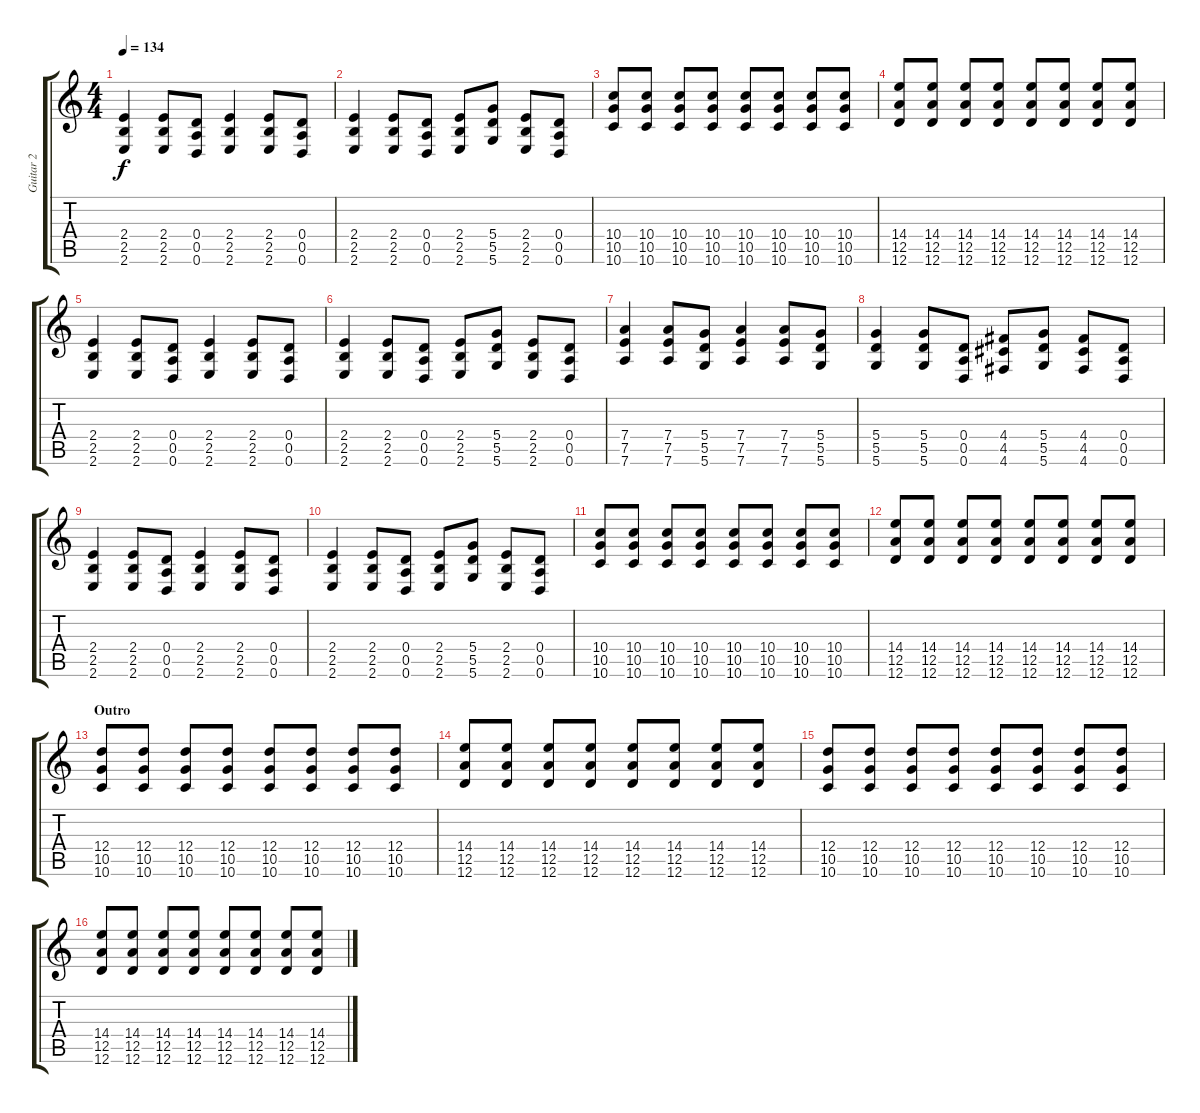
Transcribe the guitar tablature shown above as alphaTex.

\track ("Guitar 2" "Guitar 2") {instrument distortionguitar}
\staff {score tabs}
\tuning (E4 B3 G3 D3 A2 D2) {hide}
\ts (4 4)
\tempo 134
\clef g2
\ks c
(2.4 2.5 2.6).4{dy f} (2.4 2.5 2.6).8 (0.4 0.5 0.6).8 (2.4 2.5 2.6).4 (2.4 2.5 2.6).8 (0.4 0.5 0.6).8 |
(2.4 2.5 2.6).4 (2.4 2.5 2.6).8 (0.4 0.5 0.6).8 (2.4 2.5 2.6).8 (5.4 5.5 5.6).8 (2.4 2.5 2.6).8 (0.4 0.5 0.6).8 |
(10.4 10.5 10.6).8 (10.4 10.5 10.6).8 (10.4 10.5 10.6).8 (10.4 10.5 10.6).8 (10.4 10.5 10.6).8 (10.4 10.5 10.6).8 (10.4 10.5 10.6).8 (10.4 10.5 10.6).8 |
(14.4 12.5 12.6).8 (14.4 12.5 12.6).8 (14.4 12.5 12.6).8 (14.4 12.5 12.6).8 (14.4 12.5 12.6).8 (14.4 12.5 12.6).8 (14.4 12.5 12.6).8 (14.4 12.5 12.6).8 |
(2.4 2.5 2.6).4{instrument distortionguitar} (2.4 2.5 2.6).8 (0.4 0.5 0.6).8 (2.4 2.5 2.6).4 (2.4 2.5 2.6).8 (0.4 0.5 0.6).8 |
(2.4 2.5 2.6).4 (2.4 2.5 2.6).8 (0.4 0.5 0.6).8 (2.4 2.5 2.6).8 (5.4 5.5 5.6).8 (2.4 2.5 2.6).8 (0.4 0.5 0.6).8 |
(7.4 7.5 7.6).4 (7.4 7.5 7.6).8 (5.4 5.5 5.6).8 (7.4 7.5 7.6).4 (7.4 7.5 7.6).8 (5.4 5.5 5.6).8 |
(5.4 5.5 5.6).4 (5.4 5.5 5.6).8 (0.4 0.5 0.6).8 (4.4 4.5 4.6).8 (5.4 5.5 5.6).8 (4.4 4.5 4.6).8 (0.4 0.5 0.6).8 |
(2.4 2.5 2.6).4 (2.4 2.5 2.6).8 (0.4 0.5 0.6).8 (2.4 2.5 2.6).4 (2.4 2.5 2.6).8 (0.4 0.5 0.6).8 |
(2.4 2.5 2.6).4 (2.4 2.5 2.6).8 (0.4 0.5 0.6).8 (2.4 2.5 2.6).8 (5.4 5.5 5.6).8 (2.4 2.5 2.6).8 (0.4 0.5 0.6).8 |
(10.4 10.5 10.6).8 (10.4 10.5 10.6).8 (10.4 10.5 10.6).8 (10.4 10.5 10.6).8 (10.4 10.5 10.6).8 (10.4 10.5 10.6).8 (10.4 10.5 10.6).8 (10.4 10.5 10.6).8 |
(14.4 12.5 12.6).8 (14.4 12.5 12.6).8 (14.4 12.5 12.6).8 (14.4 12.5 12.6).8 (14.4 12.5 12.6).8 (14.4 12.5 12.6).8 (14.4 12.5 12.6).8 (14.4 12.5 12.6).8 |
\section ("" "Outro")
(12.4 10.5 10.6).8 (12.4 10.5 10.6).8 (12.4 10.5 10.6).8 (12.4 10.5 10.6).8 (12.4 10.5 10.6).8 (12.4 10.5 10.6).8 (12.4 10.5 10.6).8 (12.4 10.5 10.6).8 |
(14.4 12.5 12.6).8 (14.4 12.5 12.6).8 (14.4 12.5 12.6).8 (14.4 12.5 12.6).8 (14.4 12.5 12.6).8 (14.4 12.5 12.6).8 (14.4 12.5 12.6).8 (14.4 12.5 12.6).8 |
(12.4 10.5 10.6).8 (12.4 10.5 10.6).8 (12.4 10.5 10.6).8 (12.4 10.5 10.6).8 (12.4 10.5 10.6).8 (12.4 10.5 10.6).8 (12.4 10.5 10.6).8 (12.4 10.5 10.6).8 |
(14.4 12.5 12.6).8 (14.4 12.5 12.6).8 (14.4 12.5 12.6).8 (14.4 12.5 12.6).8 (14.4 12.5 12.6).8 (14.4 12.5 12.6).8 (14.4 12.5 12.6).8 (14.4 12.5 12.6).8
